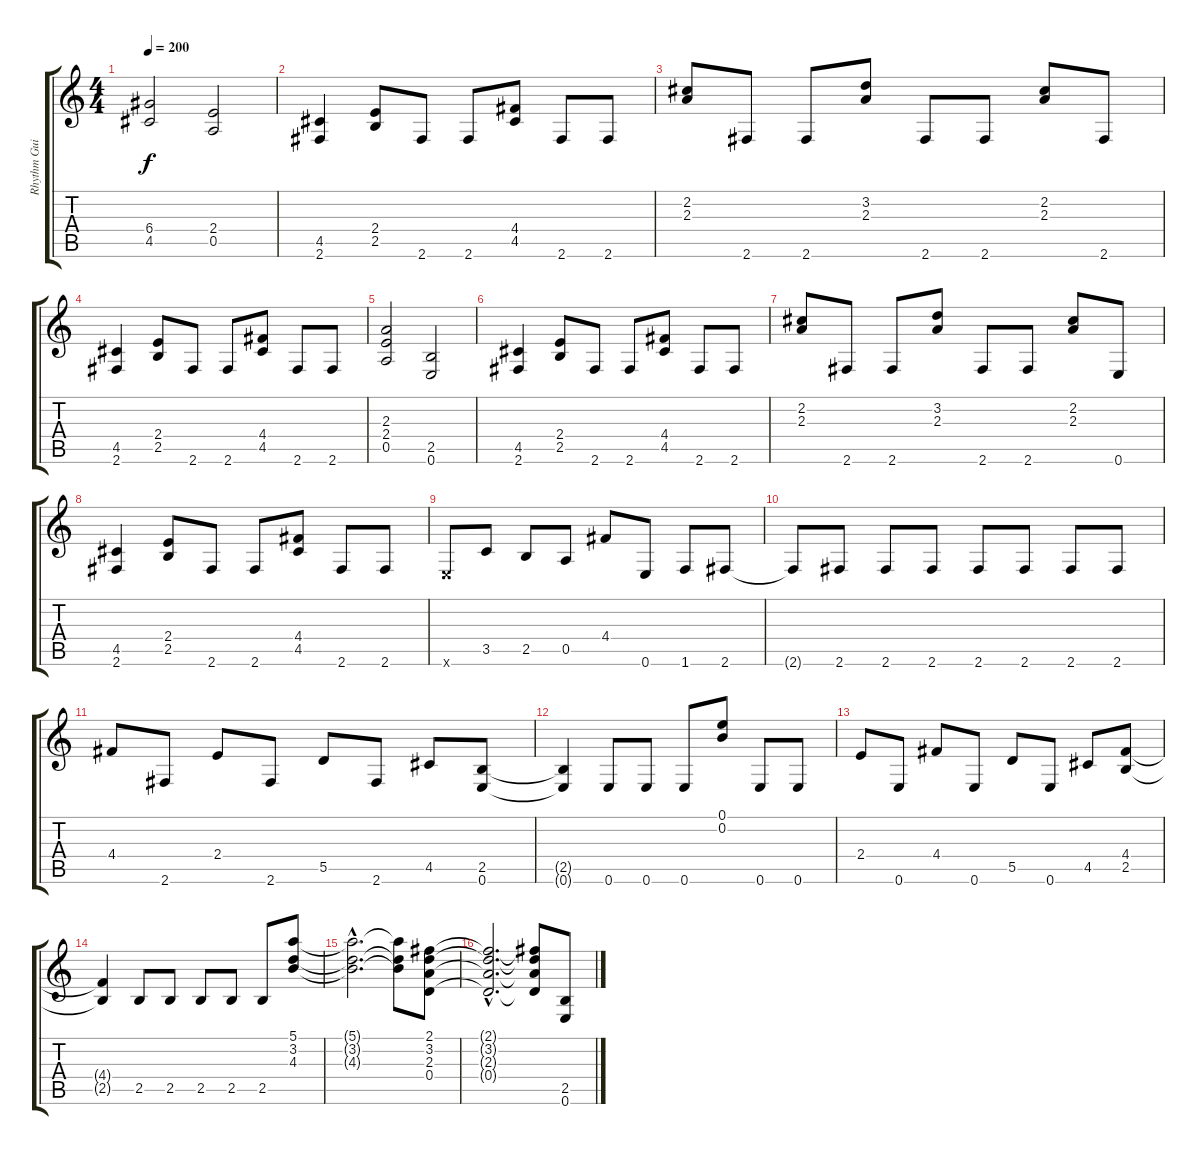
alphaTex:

\track ("Rhythm Guitar" "Rhythm Gui") {instrument distortionguitar}
\staff {score tabs}
\tuning (E4 B3 G3 D3 A2 E2) {hide}
\ts (4 4)
\tempo 200
\clef g2
\ks c
(6.4 4.5).2{dy f} (2.4 0.5).2 |
(4.5 2.6).4 (2.4 2.5).8 2.6.8 2.6.8 (4.4 4.5).8 2.6.8 2.6.8 |
(2.2 2.3).8 2.6.8 2.6.8 (3.2 2.3).8 2.6.8 2.6.8 (2.2 2.3).8 2.6.8 |
(4.5 2.6).4 (2.4 2.5).8 2.6.8 2.6.8 (4.4 4.5).8 2.6.8 2.6.8 |
(2.3 2.4 0.5).2 (2.5 0.6).2 |
(4.5 2.6).4 (2.4 2.5).8 2.6.8 2.6.8 (4.4 4.5).8 2.6.8 2.6.8 |
(2.2 2.3).8 2.6.8 2.6.8 (3.2 2.3).8 2.6.8 2.6.8 (2.2 2.3).8 0.6.8 |
(4.5 2.6).4 (2.4 2.5).8 2.6.8 2.6.8 (4.4 4.5).8 2.6.8 2.6.8 |
0.6{x}.8 3.5.8 2.5.8 0.5.8 4.4.8 0.6.8 1.6.8 2.6.8 |
2.6{t}.8 2.6.8 2.6.8 2.6.8 2.6.8 2.6.8 2.6.8 2.6.8 |
4.4.8 2.6.8 2.4.8 2.6.8 5.5.8 2.6.8 4.5.8 (2.5 0.6).8 |
(2.5{t} 0.6{t}).4 0.6.8 0.6.8 0.6.8 (0.1 0.2).8 0.6.8 0.6.8 |
2.4.8 0.6.8 4.4.8 0.6.8 5.5.8 0.6.8 4.5.8 (4.4 2.5).8 |
(4.4{t} 2.5{t}).4 2.5.8 2.5.8 2.5.8 2.5.8 2.5.8 (5.1 3.2 4.3).8 |
(5.1{hac t} 3.2{hac t} 4.3{hac t}).2{d} (5.1{t} 3.2{t} 4.3{t}).8 (2.1 3.2 2.3 0.4).8 |
(2.1{hac t} 3.2{hac t} 2.3{hac t} 0.4{hac t}).2{d} (2.1{t} 3.2{t} 2.3{t} 0.4{t}).8 (2.5 0.6).8
